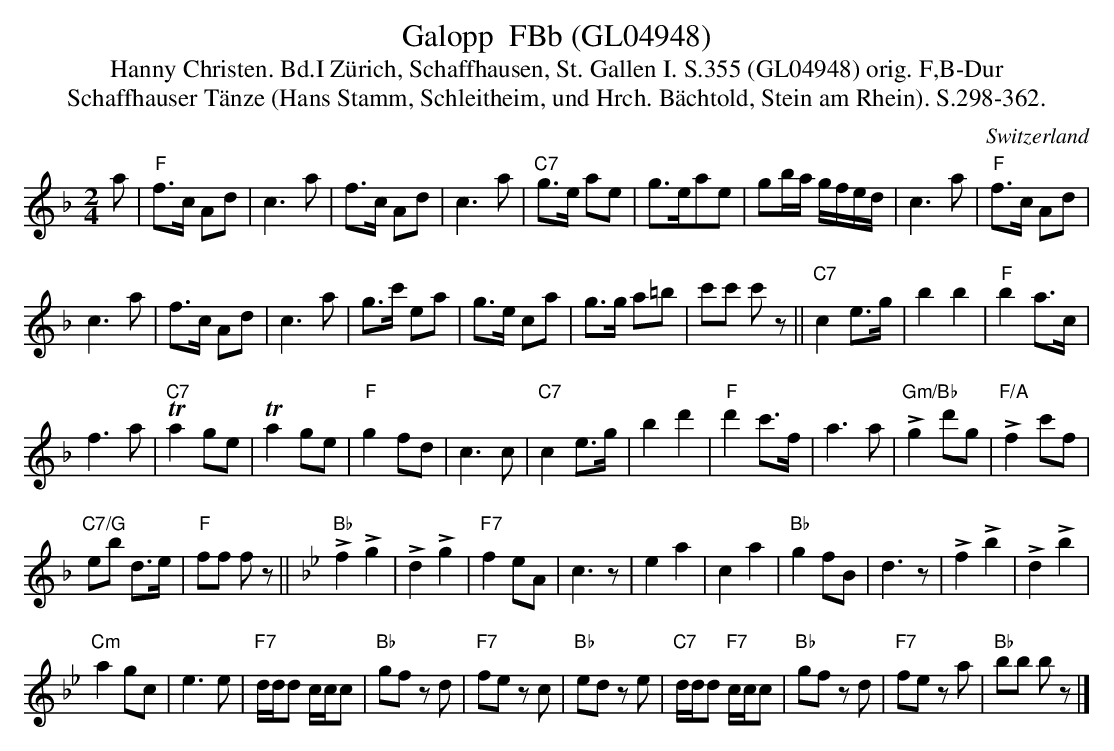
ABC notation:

X:1
T: Galopp  FBb (GL04948)
T:Hanny Christen. Bd.I Zürich, Schaffhausen, St. Gallen I. S.355 (GL04948) orig. F,B-Dur
T: Schaffhauser T\"anze (Hans Stamm, Schleitheim, und Hrch. B\"achtold, Stein am Rhein). S.298-362.
M:2/4
L:1/8
O:Switzerland
K:F major
a| "F"f>c Ad | c3a | f>c Ad | c3a | "C7"g>e ae | g>eae | gb/a/ g/f/e/d/ | c3a | "F"f>c Ad |
c3a | f>c Ad | c3a | g>c' ea | g>e ca | g>g a=b | c'c' c'z || "C7"c2 e>g | b2b2 | "F"b2 a>c |
f3a | "C7"Ta2 ge | Ta2 ge | "F"g2 fd | c3c | "C7"c2 e>g | b2d'2 | "F"d'2 c'>f | a3a | !>!"Gm/Bb"g2 d'g | "F/A"!>!f2 c'f |
"C7/G"eb d>e | "F"ff fz || [K:Bb] "Bb"!>!f2!>!g2 | !>!d2!>!g2 | "F7"f2 eA | c3z | e2a2 | c2a2 | "Bb"g2fB | d3z | !>!f2!>!b2 | !>!d2!>!b2 |
"Cm"a2 gc | e3e | "F7"d/d/d c/c/c | "Bb"gf zd | "F7"fe zc | "Bb"ed ze | "C7"d/d/d "F7"c/c/c | "Bb"gf zd | "F7"fe za | "Bb"bb bz |]
